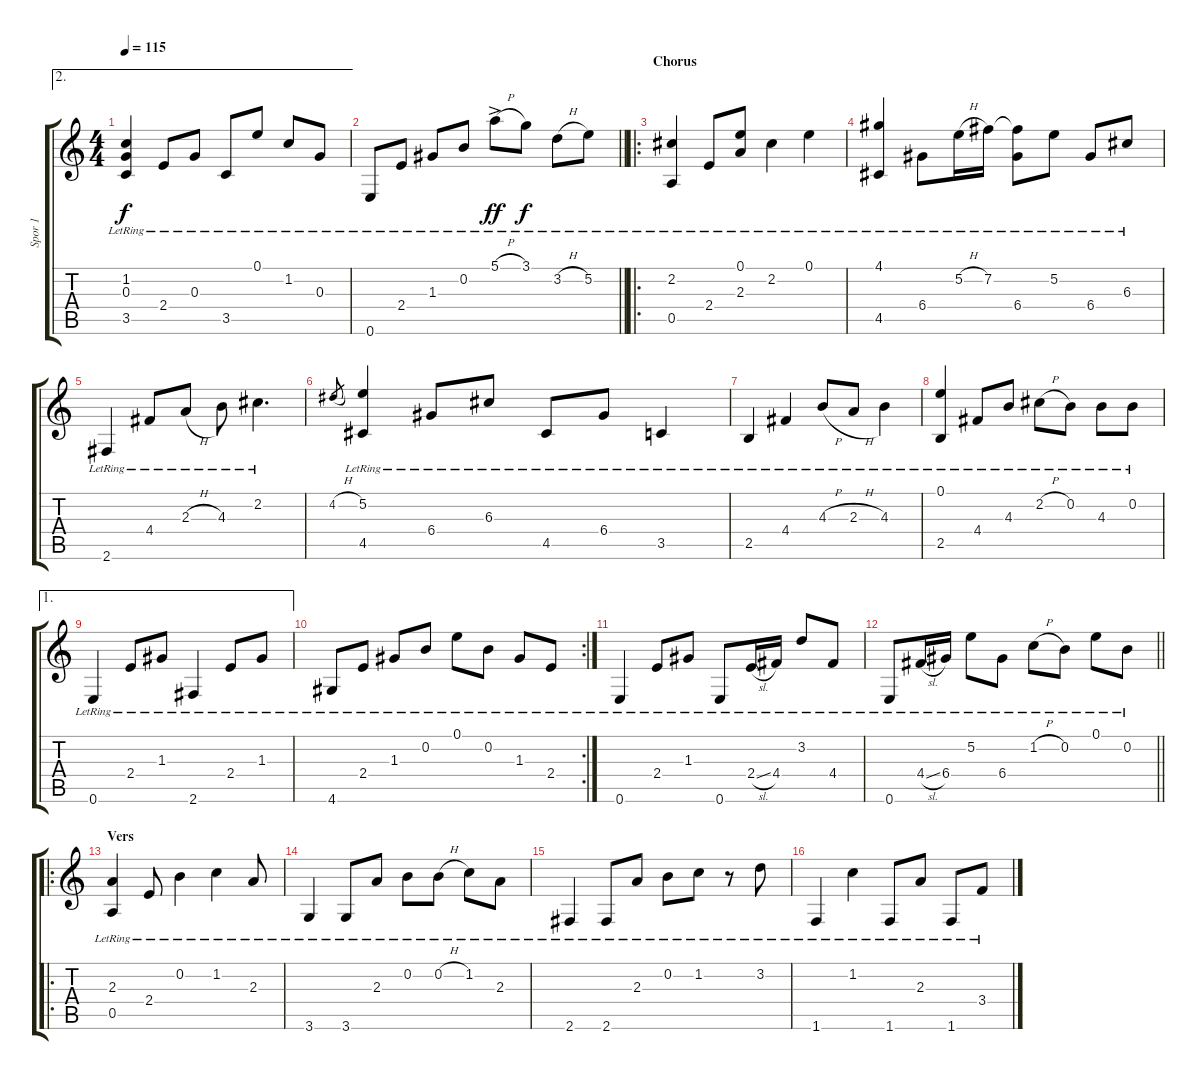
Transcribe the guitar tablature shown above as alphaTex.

\track ("Spor 1" "Spor 1") {instrument acousticguitarsteel}
\staff {score tabs}
\tuning (E4 B3 G3 D3 A2 E2) {hide}
\ae 2
\ts (4 4)
\tempo 115
\clef g2
\ks aminor
(1.2{lr} 0.3{lr} 3.5{lr}).4{dy f} 2.4{lr}.8 0.3{lr}.8 3.5{lr}.8 0.1{lr}.8 1.2{lr}.8 0.3{lr}.8 |
\barLineRight lightlight
0.6{lr}.8 2.4{lr}.8 1.3{lr}.8 0.2{lr}.8 5.1{h ac lr}.8{dy ff} 3.1{lr}.8{dy f} 3.2{h lr}.8 5.2{lr}.8 |
\ro
\section ("" "Chorus")
(2.2{lr} 0.5{lr}).4 2.4{lr}.8 (0.1{lr} 2.3{lr}).8 2.2{lr}.4 0.1{lr}.4 |
(4.1{lr} 4.5{lr}).4 6.4{lr}.8 5.2{h lr}.16 7.2{lr}.16 (7.2{t} 6.4{lr}).8 5.2{lr}.8 6.4{lr}.8 6.3{lr}.8 |
2.6{lr}.4 4.4{lr}.8 2.3{h lr}.8 4.3{lr}.8 2.2{lr}.4{d} |
4.2{h}.8{gr} (5.2{lr} 4.5{lr}).4 6.4{lr}.8 6.3{lr}.8 4.5{lr}.8 6.4{lr}.8 3.5{lr}.4 |
2.5{lr}.4 4.4{lr}.4 4.3{h lr}.8 2.3{h lr}.8 4.3{lr}.4 |
(0.1{lr} 2.5{lr}).4 4.4{lr}.8 4.3{lr}.8 2.2{h lr}.8 0.2{lr}.8 4.3{lr}.8 0.2{lr}.8 |
\ae 1
0.6{lr}.4 2.4{lr}.8 1.3{lr}.8 2.6{lr}.4 2.4{lr}.8 1.3{lr}.8 |
\rc 2
4.6{lr}.8 2.4{lr}.8 1.3{lr}.8 0.2{lr}.8 0.1{lr}.8 0.2{lr}.8 1.3{lr}.8 2.4{lr}.8 |
0.6{lr}.4 2.4{lr}.8 1.3{lr}.8 0.6{lr}.8 2.4{sl lr}.16 4.4{lr}.16 3.2{lr}.8 4.4{lr}.8 |
\barLineRight lightlight
0.6{lr}.8 4.4{sl lr}.16 6.4{lr}.16 5.2{lr}.8 6.4{lr}.8 1.2{h lr}.8 0.2{lr}.8 0.1{lr}.8 0.2{lr}.8 |
\ro
\section ("" "Vers")
(2.3{lr} 0.5{lr}).4 2.4{lr}.8 0.2{lr}.4 1.2{lr}.4 2.3{lr}.8 |
3.6{lr}.4 3.6{lr}.8 2.3{lr}.8 0.2{lr}.8 0.2{h lr}.8 1.2{lr}.8 2.3{lr}.8 |
2.6{lr}.4 2.6{lr}.8 2.3{lr}.8 0.2{lr}.8 1.2{lr}.8 r.8 3.2{lr}.8 |
1.6{lr}.4 1.2{lr}.4 1.6{lr}.8 2.3{lr}.8 1.6{lr}.8 3.4{lr}.8
